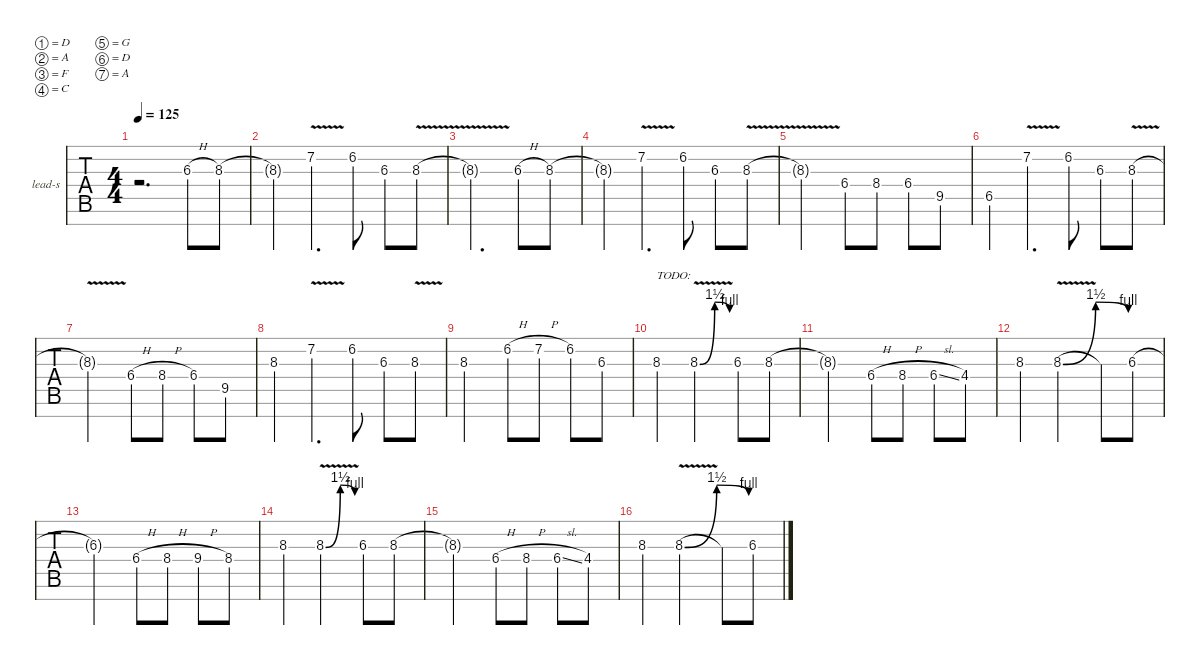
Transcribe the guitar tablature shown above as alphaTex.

\defaultSystemsLayout 4
\hideDynamics
\bracketExtendMode nobrackets
\firstSystemTrackNameOrientation horizontal
\otherSystemsTrackNameOrientation horizontal
\track ("lead" "lead-s") {defaultSystemsLayout 4 solo instrument overdrivenguitar}
\staff {tabs}
\tuning (D4 A3 F3 C3 G2 D2 A1)
\ts (4 4)
\scale
0.928779
\tempo 125
\accidentals auto
\clef g2
\ottava regular
\simile none
\scale
1.21366
\ks c#minor
r.2{d dy mf beam Down} 6.3{h acc forcenatural}.8{beam Down} 8.3{acc #}.8{beam Down} |
\scale
1.21366
\scale
0.928779 8.3{t acc #}.4{beam Down} 7.2{v acc forcenatural}.4{d beam Down} 6.2{acc #}.8{beam Down} 6.3{acc forcenatural}.8{beam Down} 8.3{v acc #}.8{beam Down} |
\scale
0.928779
\scale
0.928779 8.3{t acc #}.2{d beam Down} 6.3{h acc forcenatural}.8{beam Down} 8.3{acc #}.8{beam Down} |
\scale
0.928779
\scale
0.928779 8.3{t acc #}.4{beam Down} 7.2{v acc forcenatural}.4{d beam Down} 6.2{acc #}.8{beam Down} 6.3{acc forcenatural}.8{beam Down} 8.3{v acc #}.8{beam Down} |
\scale
0.928779
\scale
1.21366 8.3{t acc #}.2{beam Down} 6.4{acc #}.8{beam Up} 8.4{acc #}.8{beam Up} 6.4{acc #}.8{beam Up} 9.5{acc forcenatural}.8{beam Up} |
\scale
1.21366
\scale
0.928779 6.5{acc #}.4{beam Up} 7.2{v acc forcenatural}.4{d beam Down} 6.2{acc #}.8{beam Down} 6.3{acc forcenatural}.8{beam Down} 8.3{v acc #}.8{beam Down} |
\scale
0.928779
\scale
0.928779 8.3{t acc #}.2{beam Down} 6.4{h acc #}.8{beam Up} 8.4{h acc #}.8{beam Up} 6.4{acc #}.8{beam Up} 9.5{acc forcenatural}.8{beam Up} |
\scale
0.928779
\scale
0.928779 8.3{acc #}.4{beam Down} 7.2{v acc forcenatural}.4{d beam Down} 6.2{acc #}.8{beam Down} 6.3{acc forcenatural}.8{beam Down} 8.3{v acc #}.8{beam Down} |
\scale
0.928779
\scale
1.21366 8.3{acc #}.2{beam Down} 6.2{h acc #}.8{beam Down} 7.2{h acc forcenatural}.8{beam Down} 6.2{acc #}.8{beam Down} 6.3{acc forcenatural}.8{beam Down} |
\scale
1.21366
\scale
0.928779 8.3{acc #}.4{txt "TODO:" beam Down} 8.3{be (bendrelease 0 0 10.2 6 39 6 47.4 4) v acc #}.2{beam Down} 6.3{acc forcenatural}.8{beam Down} 8.3{acc #}.8{beam Down} |
\scale
0.928779
\scale
0.928779 8.3{t acc #}.2{beam Down} 6.4{h acc #}.8{beam Up} 8.4{h acc #}.8{beam Up} 6.4{sl acc #}.8{beam Up} 4.4{acc forcenatural}.8{beam Up} |
\scale
0.928779
\scale
0.928779 8.3{acc #}.4{beam Down} 8.3{be (bendrelease 0 0 10.2 6 31.2 6 40.8 4) v acc #}.2{beam Down} 8.3{t}.8{beam Down} 6.3{acc forcenatural}.8{beam Down} |
\scale
0.928779
\scale
1.21366 6.3{t acc forcenatural}.2{beam Down} 6.4{h acc #}.8{beam Up} 8.4{h acc #}.8{beam Up} 9.4{h acc forcenatural}.8{beam Up} 8.4{acc #}.8{beam Up} |
\scale
1.20924
\scale
0.928779 8.3{acc #}.4{beam Down} 8.3{be (bendrelease 0 0 10.2 6 39 6 47.4 4) v acc #}.2{beam Down} 6.3{acc forcenatural}.8{beam Down} 8.3{acc #}.8{beam Down} |
\scale
0.924358
\scale
0.928779 8.3{t acc #}.2{beam Down} 6.4{h acc #}.8{beam Up} 8.4{h acc #}.8{beam Up} 6.4{sl acc #}.8{beam Up} 4.4{acc forcenatural}.8{beam Up} |
\scale
0.924358
\scale
0.928779 8.3{acc #}.4{beam Down} 8.3{be (bendrelease 0 0 10.2 6 31.2 6 40.8 4) v acc #}.2{beam Down} 8.3{t}.8{beam Down} 6.3{acc forcenatural}.8{beam Down}
